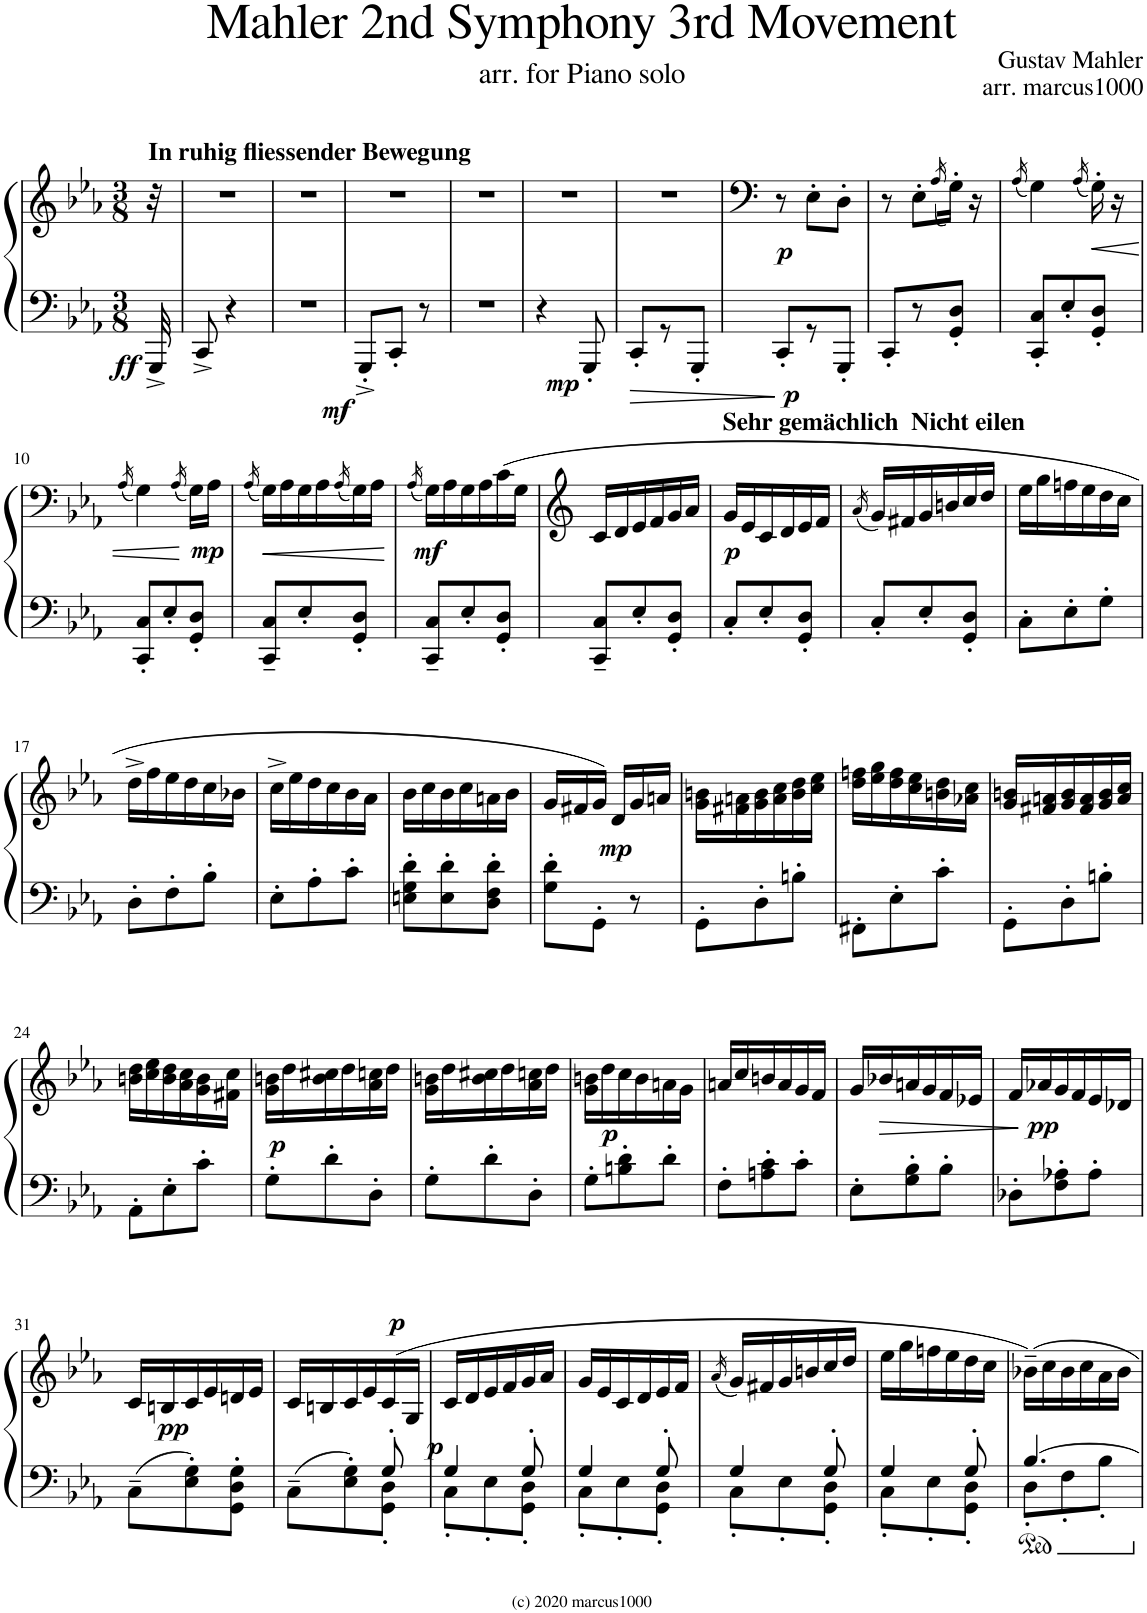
**kern	**kern	**dynam
*part1	*part1	*part1
*staff2	*staff1	*staff1/2
*I"Piano	*	*
*I'Pno.	*	*
*clefF4	*clefG2	*
*k[b-e-a-]	*k[b-e-a-]	*
*M3/8	*M3/8	*
=	=	=
!	!LO:TX:a:B:t=In ruhig fliessender Bewegung	!
!	!	!LO:DY:b=2
32GGG^/	32r	ff
=1	=1	=1
8CC^/	4.r	.
4r	.	.
=2	=2	=2
4.r	4.r	.
=3	=3	=3
!	!	!LO:DY:b=2
8GGG'^/L	4.r	mf
8CC'/J	.	.
8r	.	.
=4	=4	=4
4.r	4.r	.
=5	=5	=5
4r	4.r	.
!	!	!LO:DY:b=2
8GGG'/	.	mp
=6	=6	=6
8CC'/L	4.r	.
8r	.	.
8GGG'/J	.	.
=7	=7	=7
!	!	!LO:DY:b=2
!	!	!LO:DY:n=1:b
8CC'/L	8r	p p
8r	8E-'\L	.
8GGG'/J	8D'\J	.
=8	=8	=8
8CC'/L	8r	.
8r	8E-'\L	.
.	(16qA-/	.
8GG/' 8D/'J	16G'\Jk)	.
.	16r	.
=9	=9	=9
.	(16qA-/	.
8CC/' 8C/'L	4G\)	.
8E-'/	.	.
.	(16qA-/	.
8GG/' 8D/'J	16G'\)	.
.	16r	.
!!LO:LB:g=z
=10	=10	=10
.	(16qA-/	.
8CC/' 8C/'L	4G\)	.
8E-'/	.	.
.	(16qA-/	.
!	!	!LO:DY:b
8GG/' 8D/'J	16G\LL)	mp
.	16A-\JJ	.
=11	=11	=11
.	(16qA-/	.
8CC/~ 8C/~L	16G\LL)	.
.	16A-\	.
8E-'/	16G\	.
.	16A-\	.
.	(16qA-/	.
8GG/' 8D/'J	16G\)	.
.	16A-\JJ	.
=12	=12	=12
.	(16qA-/	.
!	!	!LO:DY:b
8CC/~ 8C/~L	16G\LL)	mf
.	16A-\	.
8E-'/	16G\	.
.	16A-\	.
8GG/' 8D/'J	(16c\	.
.	16G\JJ	.
=13	=13	=13
8CC/~ 8C/~L	16c/LL	.
.	16d/	.
8E-'/	16e-/	.
.	16f/	.
8GG/' 8D/'J	16g/	.
.	16a-/JJ	.
=14	=14	=14
!	!LO:TX:a:B:t=Sehr gemächlich  Nicht eilen	!
!	!	!LO:DY:b
8C'/L	16g/LL	p
.	16e-/	.
8E-'/	16c/	.
.	16d/	.
8GG/' 8D/'J	16e-/	.
.	16f/JJ	.
=15	=15	=15
.	(16qa-/	.
8C'/L	16g/LL)	.
.	16f#X/	.
8E-'/	16g/	.
.	16bn/	.
8GG/' 8D/'J	16cc/	.
.	16dd/JJ	.
=16	=16	=16
8C'\L	16ee-\LL	.
.	16gg\	.
8E-'\	16ffn\	.
.	16ee-\	.
8G'\J	16dd\	.
.	16cc\JJ	.
!!LO:LB:g=z
=17	=17	=17
8D'\L	16dd^\LL	.
.	16ff\	.
8F'\	16ee-\	.
.	16dd\	.
8B-'\J	16cc\	.
.	16b-X\JJ	.
=18	=18	=18
8E-'\L	16cc^\LL	.
.	16ee-\	.
8A-'\	16dd\	.
.	16cc\	.
8c'\J	16b-\	.
.	16a-\JJ	.
=19	=19	=19
8En\' 8G\' 8d\'L	16b-\LL	.
.	16cc\	.
8E\' 8d\'	16b-\	.
.	16cc\	.
8D\' 8F\' 8d\'J	16an\	.
.	16b-\JJ	.
=20	=20	=20
8G\' 8d\'L	16g/LL	.
.	16f#X/	.
8GG'\J	16g/JJ)	.
!	!	!LO:DY:b
.	16d/LL	mp
8r	16g/	.
.	16an/JJ	.
=21	=21	=21
8GG'\L	16g\ 16bn\LL	.
.	16f#X\ 16an\	.
8D'\	16g\ 16b\	.
.	16a\ 16cc\	.
8Bn'\J	16b\ 16dd\	.
.	16cc\ 16ee-\JJ	.
=22	=22	=22
8FF#X'\L	16dd\ 16ffn\LL	.
.	16ee-\ 16gg\	.
8E-'\	16dd\ 16ff\	.
.	16cc\ 16ee-\	.
8c'\J	16bn\ 16dd\	.
.	16a-X\ 16cc\JJ	.
=23	=23	=23
8GG'\L	16g/ 16bn/LL	.
.	16f#X/ 16an/	.
8D'\	16g/ 16b/	.
.	16f#/ 16a/	.
8Bn'\J	16g/ 16b/	.
.	16a/ 16cc/JJ	.
!!LO:LB:g=z
=24	=24	=24
8AA-'\L	16bn\ 16dd\LL	.
.	16cc\ 16ee-\	.
8E-'\	16b\ 16dd\	.
.	16a-\ 16cc\	.
8c'\J	16g\ 16b\	.
.	16f#X\ 16cc\JJ	.
=25	=25	=25
!	!	!LO:DY:b
8G'\L	16g\ 16bn\LL	p
.	16dd\	.
8d'\	16b\ 16cc#X\	.
.	16dd\	.
8D'\J	16a-\ 16ccn\	.
.	16dd\JJ	.
=26	=26	=26
8G'\L	16g\ 16bn\LL	.
.	16dd\	.
8d'\	16b\ 16cc#X\	.
.	16dd\	.
8D'\J	16a-\ 16ccn\	.
.	16dd\JJ	.
=27	=27	=27
8G'\L	16g\ 16bn\LL	.
!	!	!LO:DY:b
.	16dd\	p
8Bn\' 8d\'	16cc\	.
.	16b\	.
8d'\J	16an\	.
.	16g\JJ	.
=28	=28	=28
8F'\L	16an/LL	.
.	16cc/	.
8An\' 8c\'	16bn/	.
.	16a/	.
8c'\J	16g/	.
.	16f/JJ	.
=29	=29	=29
8E-'\L	16g/LL	.
!	!	!LO:HP:b
.	16b-X/	>
8G\' 8B-\'	16an/	.
.	16g/	.
8B-'\J	16f/	.
.	16e-X/JJ	.
=30	=30	=30
8D-X'\L	16f/LL	.
!	!	!LO:DY:n=1:b
.	16a-X/	] pp
8F\' 8A-X\'	16g/	.
.	16f/	.
8A-'\J	16e-/	.
.	16d-X/JJ	.
!!LO:LB:g=z
=31	=31	=31
8C~\L	16c/LL	.
!	!	!LO:DY:b
.	16Bn/	pp
8E-\' 8G\'	16c/	.
.	16e-/	.
8GG\' 8D\' 8G\'J	16dn/	.
.	16e-/JJ	.
=32	=32	=32
*^	*	*
8C~\L	4ryy	16c/LL	.
.	.	16Bn/	.
8E-\' 8G\'	.	16c/	.
.	.	16e-/	.
!	!	!	!LO:DY:a
8GG\' 8D\'J	8G'/	(16c/	p
.	.	16G/JJ	.
=33	=33	=33	=33
!	!	!	!LO:DY:a=2
8C'<\L	4G/	16c/LL	p
.	.	16d/	.
8E-'<\	.	16e-/	.
.	.	16f/	.
8GG\'< 8D\'<J	8G'/	16g/	.
.	.	16a-/JJ	.
=34	=34	=34	=34
8C'<\L	4G/	16g/LL	.
.	.	16e-/	.
8E-'<\	.	16c/	.
.	.	16d/	.
8GG\'< 8D\'<J	8G'/	16e-/	.
.	.	16f/JJ	.
=35	=35	=35	=35
.	.	(16qa-/	.
8C'<\L	4G/	16g/LL)	.
.	.	16f#X/	.
8E-'<\	.	16g/	.
.	.	16bn/	.
8GG\'< 8D\'<J	8G'/	16cc/	.
.	.	16dd/JJ	.
=36	=36	=36	=36
8C'<\L	4G/	16ee-\LL	.
.	.	16gg\	.
8E-'<\	.	16ffn\	.
.	.	16ee-\	.
8GG\'< 8D\'<J	8G'/	16dd\	.
.	.	16cc\JJ	.
=37	=37	=37	=37
8D'<\L	[4.B-/	16b-X~\LL)	.
.	.	16cc\	.
8F'<\	.	16b-\	.
.	.	16cc\	.
8B-'<\J	.	16a-\	.
.	.	16b-\JJ	.
*v	*v	*	*
=	=	=
*-	*-	*-
